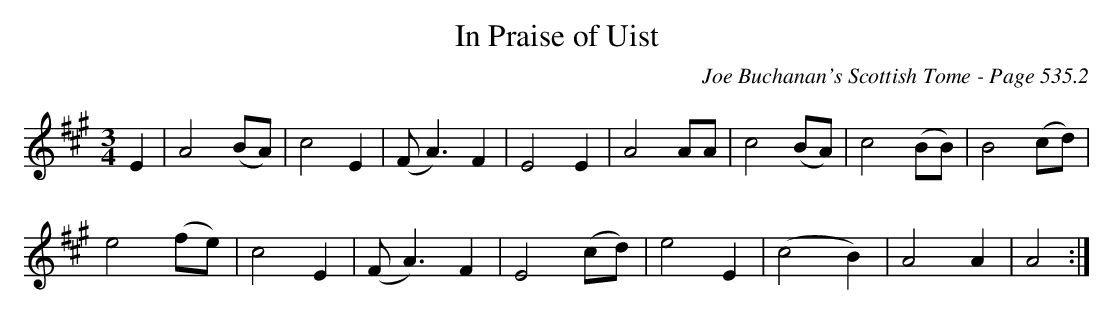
X:1
T:In Praise of Uist
C:Joe Buchanan's Scottish Tome - Page 535.2
L:1/4
M:3/4
K:A
E | A2 (B/A/) | c2 E | (F<A) F | E2 E | A2 A/A/ | c2 (B/A/) | c2 (B/B/) | B2 (c/d/) |
e2 (f/e/) | c2 E | (F<A) F | E2 (c/d/) | e2 E | (c2 B) | A2 A | A2 :|
